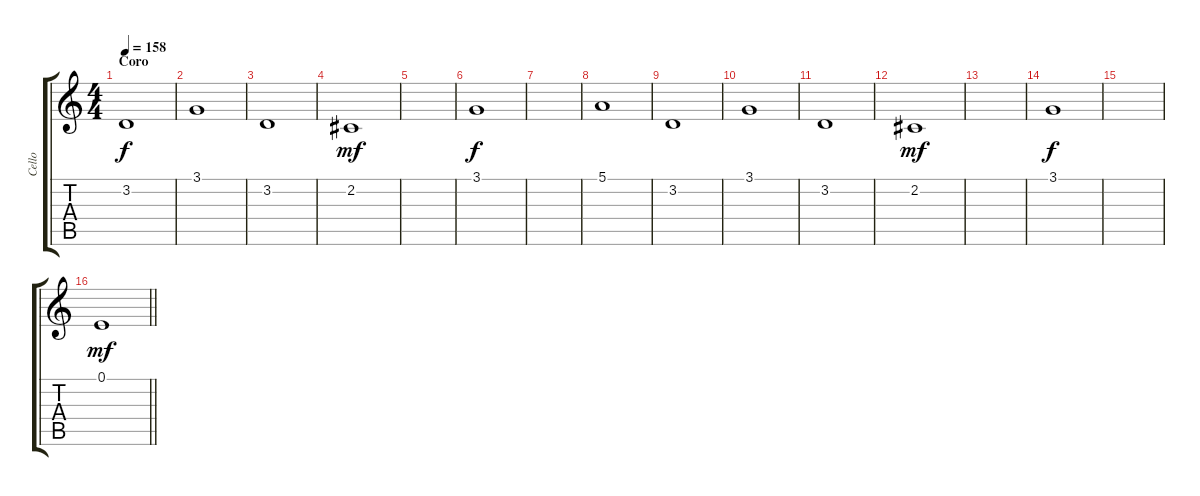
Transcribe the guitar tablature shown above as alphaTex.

\track ("Cello" "Cello") {instrument stringensemble2}
\staff {score tabs}
\tuning (E4 B3 G3 D3 A2 E2) {hide}
\ts (4 4)
\section ("" "Coro")
\tempo 158
\clef g2
\ks c
3.2.1{dy f} |
3.1.1 |
3.2.1 |
2.2.1{dy mf} |
|
3.1.1{dy f} |
|
5.1.1 |
3.2.1 |
3.1.1 |
3.2.1 |
2.2.1{dy mf} |
|
3.1.1{dy f} |
|
\barLineRight lightlight
0.1.1{dy mf}
